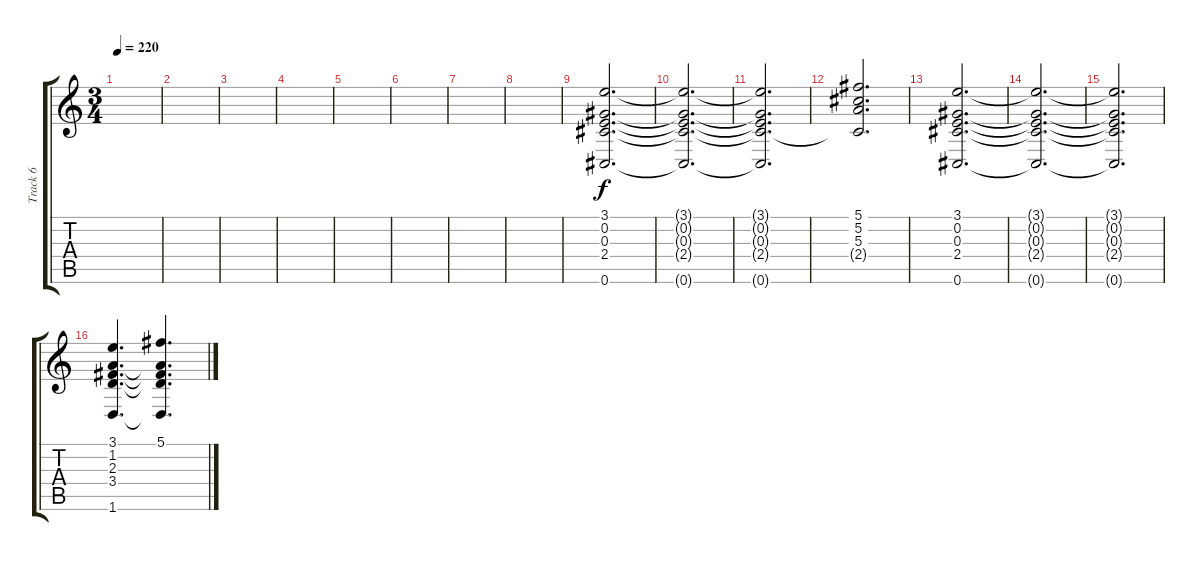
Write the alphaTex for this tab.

\track ("Track 6" "Track 6") {mute instrument acousticguitarsteel}
\staff {score tabs}
\tuning (Db4 Ab3 E3 B2 Gb2 Db2) {hide}
\ts (3 4)
\tempo 220
\clef g2
\ks c
|
|
|
|
|
|
|
|
(3.1 0.2 0.3 2.4 0.6).2{d} |
(3.1{t} 0.2{t} 0.3{t} 2.4{t} 0.6{t}).2{d} |
(3.1{t} 0.2{t} 0.3{t} 2.4{t} 0.6{t}).2{d} |
(5.1 5.2 5.3 2.4{t}).2{d} |
(3.1 0.2 0.3 2.4 0.6).2{d} |
(3.1{t} 0.2{t} 0.3{t} 2.4{t} 0.6{t}).2{d} |
(3.1{t} 0.2{t} 0.3{t} 2.4{t} 0.6{t}).2{d} |
(3.1 1.2 2.3 3.4 1.6).4{d} (5.1 1.2{t} 2.3{t} 3.4{t} 1.6{t}).4{d}
